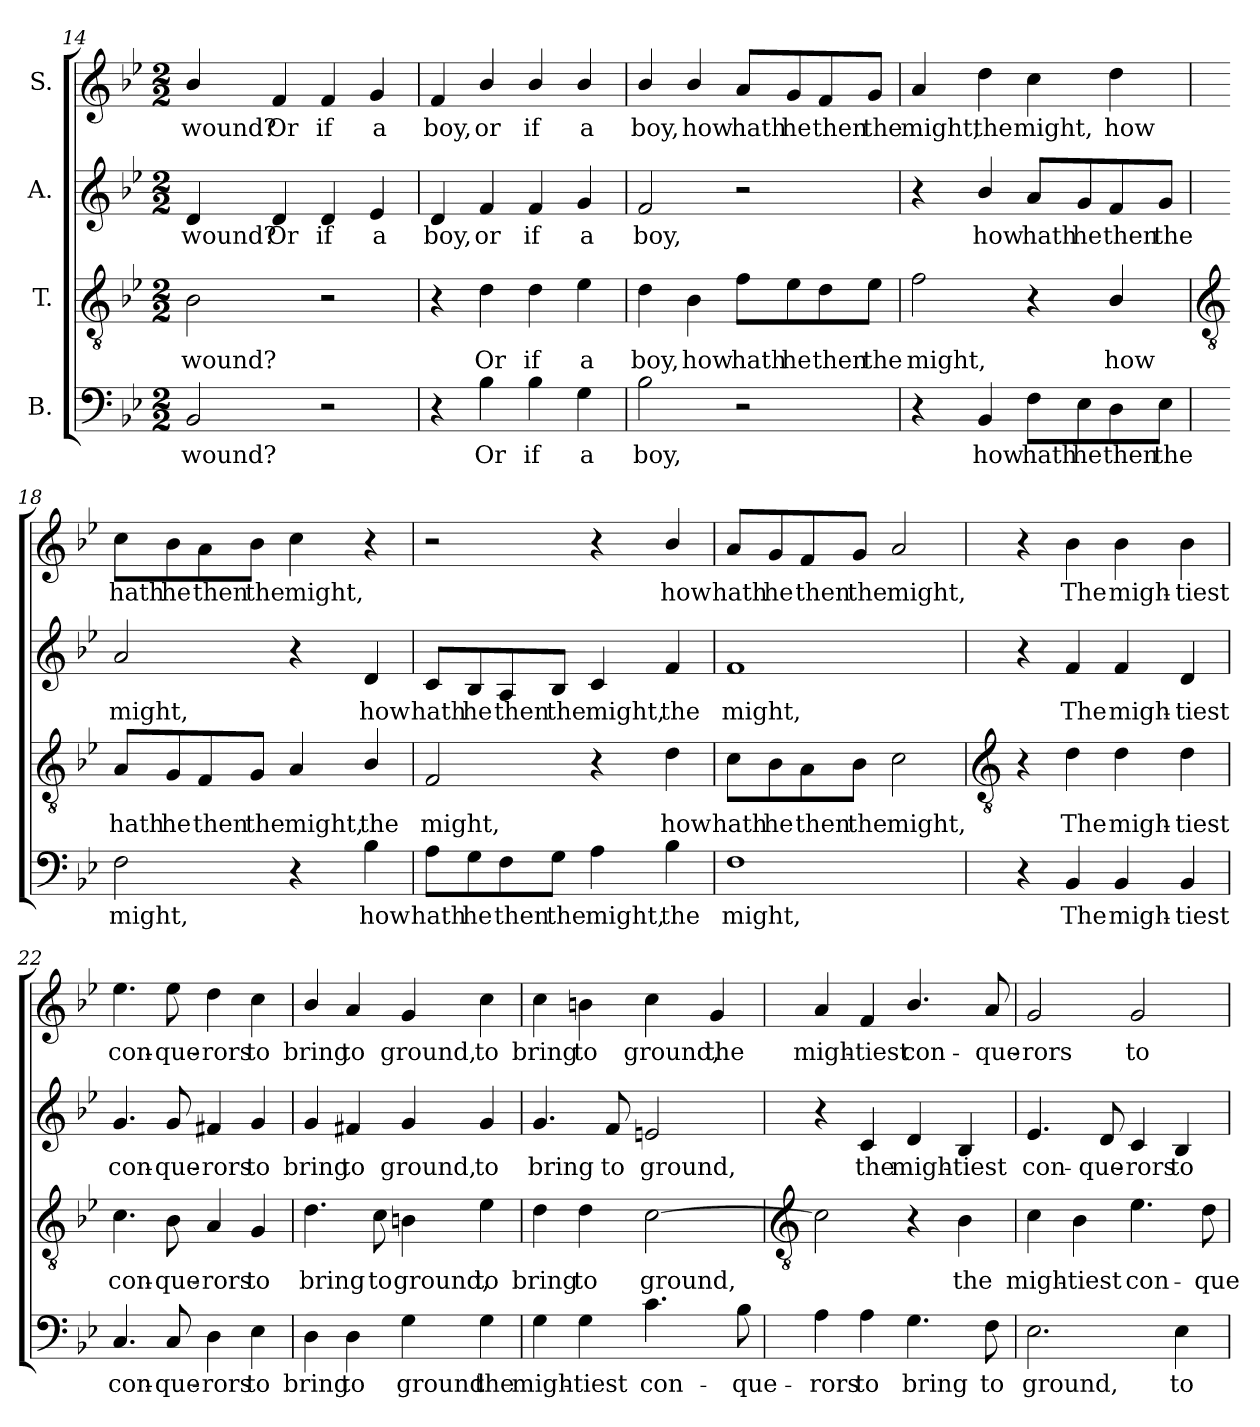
**kern	**text	**kern	**text	**kern	**text	**kern	**text
*part4	*part4	*part3	*part3	*part2	*part2	*part1	*part1
*staff4	*staff4	*staff3	*staff3	*staff2	*staff2	*staff1	*staff1
*I"B.	*	*I"T.	*	*I"A.	*	*I"S.	*
!!LO:LB:g=z
*clefF4	*	*clefGv2	*	*clefG2	*	*clefG2	*
*k[b-e-]	*	*k[b-e-]	*	*k[b-e-]	*	*k[b-e-]	*
*B-:	*	*B-:	*	*B-:	*	*B-:	*
*M2/2	*	*M2/2	*	*M2/2	*	*M2/2	*
=14	=14	=14	=14	=14	=14	=14	=14
!	!LO:LY:b	!	!LO:LY:b	!	!LO:LY:b	!	!LO:LY:b
2BB-	wound?	2B-	wound?	4d	wound?	4b-/	wound?
!	!	!	!	!	!LO:LY:b	!	!LO:LY:b
.	.	.	.	4d	Or	4f/	Or
!	!	!	!	!	!LO:LY:b	!	!LO:LY:b
2r	.	2r	.	4d	if	4f/	if
!	!	!	!	!	!LO:LY:b	!	!LO:LY:b
.	.	.	.	4e-	a	4g/	a
=15	=15	=15	=15	=15	=15	=15	=15
!	!	!	!	!	!LO:LY:b	!	!LO:LY:b
4r	.	4r	.	4d	boy,	4f/	boy,
!	!LO:LY:b	!	!LO:LY:b	!	!LO:LY:b	!	!LO:LY:b
4B-	Or	4d	Or	4f	or	4b-/	or
!	!LO:LY:b	!	!LO:LY:b	!	!LO:LY:b	!	!LO:LY:b
4B-	if	4d	if	4f	if	4b-/	if
!	!LO:LY:b	!	!LO:LY:b	!	!LO:LY:b	!	!LO:LY:b
4G	a	4e-	a	4g	a	4b-/	a
=16	=16	=16	=16	=16	=16	=16	=16
!	!LO:LY:b	!	!LO:LY:b	!	!LO:LY:b	!	!LO:LY:b
2B-	boy,	4d	boy,	2f	boy,	4b-/	boy,
!	!	!	!LO:LY:b	!	!	!	!LO:LY:b
.	.	4B-	how	.	.	4b-/	how
!	!	!	!LO:LY:b	!	!	!	!LO:LY:b
2r	.	8fL	hath	2r	.	8aL	hath
!	!	!	!LO:LY:b	!	!	!	!LO:LY:b
.	.	8e-	he	.	.	8g	he
!	!	!	!LO:LY:b	!	!	!	!LO:LY:b
.	.	8d	then	.	.	8f	then
!	!	!	!LO:LY:b	!	!	!	!LO:LY:b
.	.	8e-J	the	.	.	8gJ	the
=17	=17	=17	=17	=17	=17	=17	=17
!	!	!	!LO:LY:b	!	!	!	!LO:LY:b
4r	.	2f	might,	4r	.	4a	might,
!	!LO:LY:b	!	!	!	!LO:LY:b	!	!LO:LY:b
4BB-	how	.	.	4b-/	how	4dd	the
!	!LO:LY:b	!	!	!	!LO:LY:b	!	!LO:LY:b
8FL	hath	4r	.	8aL	hath	4cc	might,
!	!LO:LY:b	!	!	!	!LO:LY:b	!	!
8E-	he	.	.	8g	he	.	.
!	!LO:LY:b	!	!LO:LY:b	!	!LO:LY:b	!	!LO:LY:b
8D	then	4B-/	how	8f	then	4dd	how
!	!LO:LY:b	!	!	!	!LO:LY:b	!	!
8E-J	the	.	.	8gJ	the	.	.
!!LO:LB:g=z
=18	=18	=18	=18	=18	=18	=18	=18
*	*	*clefGv2	*	*	*	*	*
!	!LO:LY:b	!	!LO:LY:b	!	!LO:LY:b	!	!LO:LY:b
2F	might,	8A/L	hath	2a	might,	8ccL	hath
!	!	!	!LO:LY:b	!	!	!	!LO:LY:b
.	.	8G/	he	.	.	8b-	he
!	!	!	!LO:LY:b	!	!	!	!LO:LY:b
.	.	8F/	then	.	.	8a	then
!	!	!	!LO:LY:b	!	!	!	!LO:LY:b
.	.	8G/J	the	.	.	8b-J	the
!	!	!	!LO:LY:b	!	!	!	!LO:LY:b
4r	.	4A/	might,	4r	.	4cc	might,
!	!LO:LY:b	!	!LO:LY:b	!	!LO:LY:b	!	!
4B-	how	4B-/	the	4d	how	4r	.
=19	=19	=19	=19	=19	=19	=19	=19
!	!LO:LY:b	!	!LO:LY:b	!	!LO:LY:b	!	!
8AL	hath	2F	might,	8cL	hath	2r	.
!	!LO:LY:b	!	!	!	!LO:LY:b	!	!
8G	he	.	.	8B-	he	.	.
!	!LO:LY:b	!	!	!	!LO:LY:b	!	!
8F	then	.	.	8A	then	.	.
!	!LO:LY:b	!	!	!	!LO:LY:b	!	!
8GJ	the	.	.	8B-J	the	.	.
!	!LO:LY:b	!	!	!	!LO:LY:b	!	!
4A	might,	4r	.	4c	might,	4r	.
!	!LO:LY:b	!	!LO:LY:b	!	!LO:LY:b	!	!LO:LY:b
4B-	the	4d	how	4f	the	4b-/	how
=20	=20	=20	=20	=20	=20	=20	=20
!	!LO:LY:b	!	!LO:LY:b	!	!LO:LY:b	!	!LO:LY:b
1F	might,	8cL	hath	1f	might,	8aL	hath
!	!	!	!LO:LY:b	!	!	!	!LO:LY:b
.	.	8B-	he	.	.	8g	he
!	!	!	!LO:LY:b	!	!	!	!LO:LY:b
.	.	8A	then	.	.	8f	then
!	!	!	!LO:LY:b	!	!	!	!LO:LY:b
.	.	8B-J	the	.	.	8gJ	the
!	!	!	!LO:LY:b	!	!	!	!LO:LY:b
.	.	2c	might,	.	.	2a	might,
!!LO:LB:g=z
=21	=21	=21	=21	=21	=21	=21	=21
*	*	*clefGv2	*	*	*	*	*
4r	.	4r	.	4r	.	4r	.
!	!LO:LY:b	!	!LO:LY:b	!	!LO:LY:b	!	!LO:LY:b
4BB-	The	4d	The	4f	The	4b-	The
!	!LO:LY:b	!	!LO:LY:b	!	!LO:LY:b	!	!LO:LY:b
4BB-	migh-	4d	migh-	4f	migh-	4b-	migh-
!	!LO:LY:b	!	!LO:LY:b	!	!LO:LY:b	!	!LO:LY:b
4BB-	-tiest	4d	-tiest	4d	-tiest	4b-	-tiest
=22	=22	=22	=22	=22	=22	=22	=22
!	!LO:LY:b	!	!LO:LY:b	!	!LO:LY:b	!	!LO:LY:b
4.C	con-	4.c	con-	4.g	con-	4.ee-	con-
!	!LO:LY:b	!	!LO:LY:b	!	!LO:LY:b	!	!LO:LY:b
8C	-que-	8B-	-que-	8g	-que-	8ee-	-que-
!	!LO:LY:b	!	!LO:LY:b	!	!LO:LY:b	!	!LO:LY:b
4D	-rors	4A	-rors	4f#X	-rors	4dd	-rors
!	!LO:LY:b	!	!LO:LY:b	!	!LO:LY:b	!	!LO:LY:b
4E-	to	4G	to	4g	to	4cc	to
=23	=23	=23	=23	=23	=23	=23	=23
!	!LO:LY:b	!	!LO:LY:b	!	!LO:LY:b	!	!LO:LY:b
4D	bring	4.d	bring	4g	bring	4b-/	bring
!	!LO:LY:b	!	!	!	!LO:LY:b	!	!LO:LY:b
4D	to	.	.	4f#X	to	4a	to
!	!	!	!LO:LY:b	!	!	!	!
.	.	8c	to	.	.	.	.
!	!LO:LY:b	!	!LO:LY:b	!	!LO:LY:b	!	!LO:LY:b
4G	ground	4Bn	ground,	4g	ground,	4g	ground,
!	!LO:LY:b	!	!LO:LY:b	!	!LO:LY:b	!	!LO:LY:b
4G	the	4e-	to	4g	to	4cc	to
=24	=24	=24	=24	=24	=24	=24	=24
!	!LO:LY:b	!	!LO:LY:b	!	!LO:LY:b	!	!LO:LY:b
4G	migh-	4d	bring	4.g	bring	4cc	bring
!	!LO:LY:b	!	!LO:LY:b	!	!	!	!LO:LY:b
4G	-tiest	4d	to	.	.	4bn	to
!	!	!	!	!	!LO:LY:b	!	!
.	.	.	.	8f	to	.	.
!	!LO:LY:b	!	!LO:LY:b	!	!LO:LY:b	!	!LO:LY:b
4.c	con-	[2c	ground,	2en	ground,	4cc	ground,
!	!	!	!	!	!	!	!LO:LY:b
.	.	.	.	.	.	4g	the
!	!LO:LY:b	!	!	!	!	!	!
8B-	-que-	.	.	.	.	.	.
!!LO:LB:g=z
=25	=25	=25	=25	=25	=25	=25	=25
*	*	*clefGv2	*	*	*	*	*
!	!LO:LY:b	!	!	!	!	!	!LO:LY:b
4A	-rors	2c]	.	4r	.	4a	migh-
!	!LO:LY:b	!	!	!	!LO:LY:b	!	!LO:LY:b
4A	to	.	.	4c	the	4f	-tiest
!	!LO:LY:b	!	!	!	!LO:LY:b	!	!LO:LY:b
4.G	bring	4r	.	4d	migh-	4.b-/	con-
!	!	!	!LO:LY:b	!	!LO:LY:b	!	!
.	.	4B-	the	4B-	-tiest	.	.
!	!LO:LY:b	!	!	!	!	!	!LO:LY:b
8F	to	.	.	.	.	8a	-que-
=26	=26	=26	=26	=26	=26	=26	=26
!	!LO:LY:b	!	!LO:LY:b	!	!LO:LY:b	!	!LO:LY:b
2.E-	ground,	4c	migh-	4.e-	con-	2g	-rors
!	!	!	!LO:LY:b	!	!	!	!
.	.	4B-	-tiest	.	.	.	.
!	!	!	!	!	!LO:LY:b	!	!
.	.	.	.	8d	-que-	.	.
!	!	!	!LO:LY:b	!	!LO:LY:b	!	!LO:LY:b
.	.	4.e-	con-	4c	-rors	2g	to
!	!LO:LY:b	!	!	!	!LO:LY:b	!	!
4E-	to	.	.	4B-	to	.	.
!	!	!	!LO:LY:b	!	!	!	!
.	.	8d	-que-	.	.	.	.
=	=	=	=	=	=	=	=
*-	*-	*-	*-	*-	*-	*-	*-
